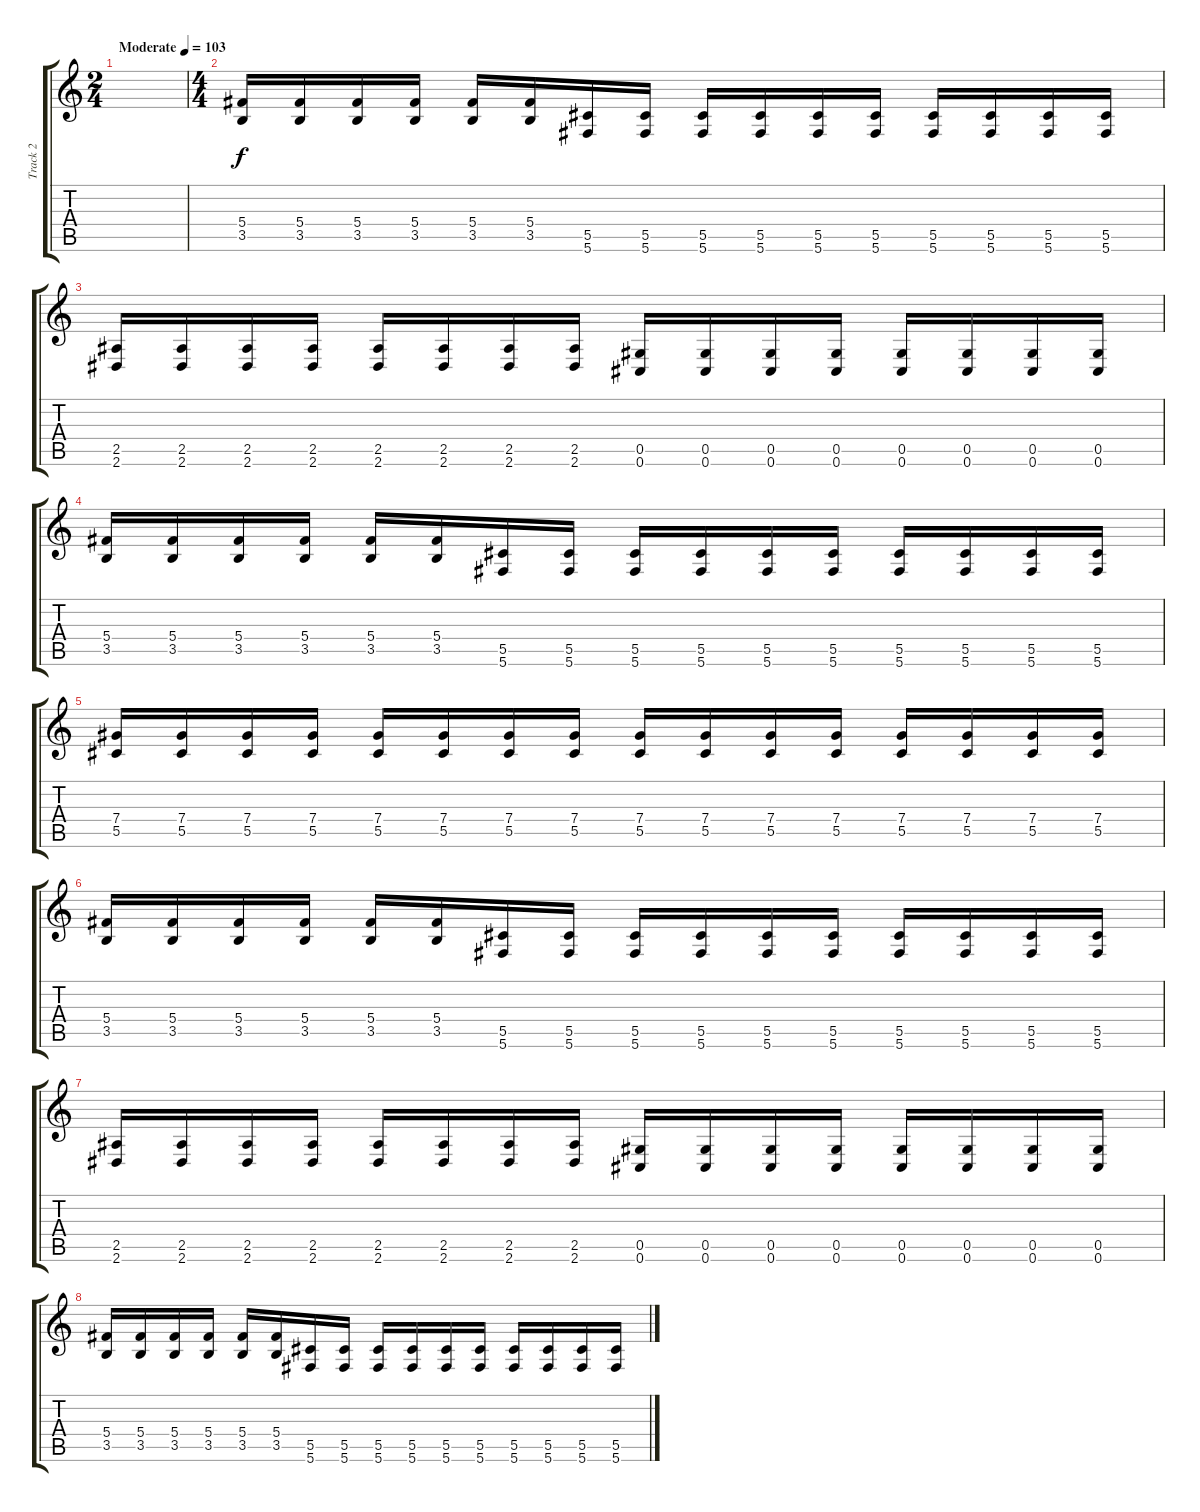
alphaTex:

\track ("Track 2" "Track 2") {instrument distortionguitar}
\staff {score tabs}
\tuning (Eb4 Bb3 Gb3 Db3 Ab2 Db2) {hide}
\ts (2 4)
\tempo (103 "Moderate")
\clef g2
\ks c
|
\ts (4 4)
(5.4 3.5).16 (5.4 3.5).16 (5.4 3.5).16 (5.4 3.5).16 (5.4 3.5).16 (5.4 3.5).16 (5.5 5.6).16 (5.5 5.6).16 (5.5 5.6).16 (5.5 5.6).16 (5.5 5.6).16 (5.5 5.6).16 (5.5 5.6).16 (5.5 5.6).16 (5.5 5.6).16 (5.5 5.6).16 |
(2.5 2.6).16 (2.5 2.6).16 (2.5 2.6).16 (2.5 2.6).16 (2.5 2.6).16 (2.5 2.6).16 (2.5 2.6).16 (2.5 2.6).16 (0.5 0.6).16 (0.5 0.6).16 (0.5 0.6).16 (0.5 0.6).16 (0.5 0.6).16 (0.5 0.6).16 (0.5 0.6).16 (0.5 0.6).16 |
(5.4 3.5).16 (5.4 3.5).16 (5.4 3.5).16 (5.4 3.5).16 (5.4 3.5).16 (5.4 3.5).16 (5.5 5.6).16 (5.5 5.6).16 (5.5 5.6).16 (5.5 5.6).16 (5.5 5.6).16 (5.5 5.6).16 (5.5 5.6).16 (5.5 5.6).16 (5.5 5.6).16 (5.5 5.6).16 |
(7.4 5.5).16 (7.4 5.5).16 (7.4 5.5).16 (7.4 5.5).16 (7.4 5.5).16 (7.4 5.5).16 (7.4 5.5).16 (7.4 5.5).16 (7.4 5.5).16 (7.4 5.5).16 (7.4 5.5).16 (7.4 5.5).16 (7.4 5.5).16 (7.4 5.5).16 (7.4 5.5).16 (7.4 5.5).16 |
(5.4 3.5).16 (5.4 3.5).16 (5.4 3.5).16 (5.4 3.5).16 (5.4 3.5).16 (5.4 3.5).16 (5.5 5.6).16 (5.5 5.6).16 (5.5 5.6).16 (5.5 5.6).16 (5.5 5.6).16 (5.5 5.6).16 (5.5 5.6).16 (5.5 5.6).16 (5.5 5.6).16 (5.5 5.6).16 |
(2.5 2.6).16 (2.5 2.6).16 (2.5 2.6).16 (2.5 2.6).16 (2.5 2.6).16 (2.5 2.6).16 (2.5 2.6).16 (2.5 2.6).16 (0.5 0.6).16 (0.5 0.6).16 (0.5 0.6).16 (0.5 0.6).16 (0.5 0.6).16 (0.5 0.6).16 (0.5 0.6).16 (0.5 0.6).16 |
(5.4 3.5).16 (5.4 3.5).16 (5.4 3.5).16 (5.4 3.5).16 (5.4 3.5).16 (5.4 3.5).16 (5.5 5.6).16 (5.5 5.6).16 (5.5 5.6).16 (5.5 5.6).16 (5.5 5.6).16 (5.5 5.6).16 (5.5 5.6).16 (5.5 5.6).16 (5.5 5.6).16 (5.5 5.6).16
